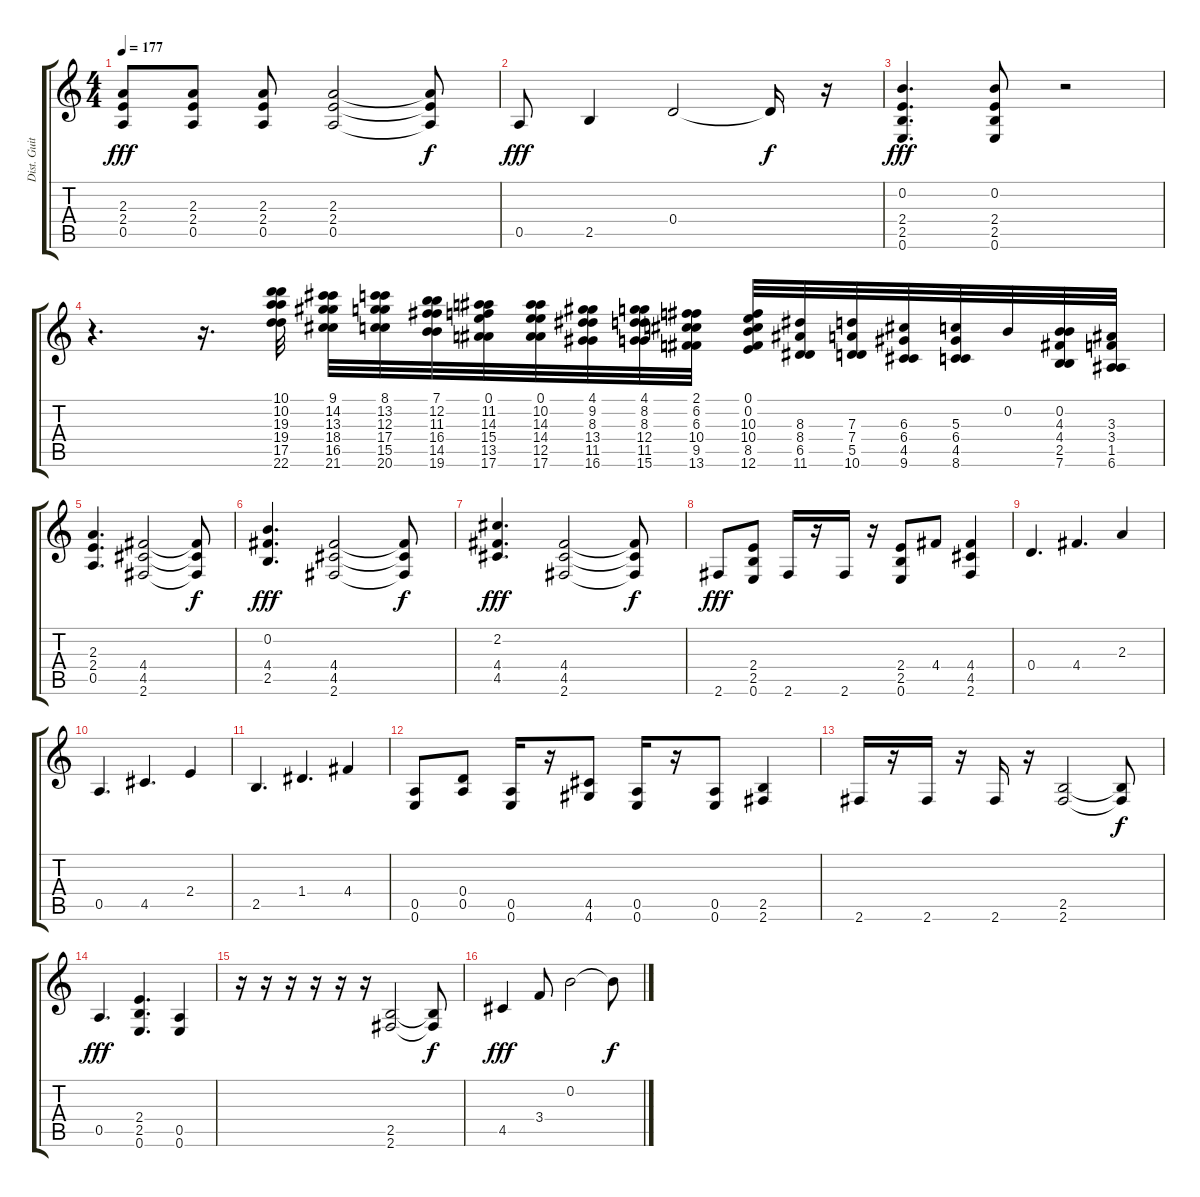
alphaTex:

\track ("Dist. Guitar 1" "Dist. Guit") {instrument distortionguitar}
\staff {score tabs}
\tuning (E4 B3 G3 D3 A2 E2) {hide}
\ts (4 4)
\tempo 177
\clef g2
\ks c
(2.3 2.4 0.5).8{dy fff} (2.3 2.4 0.5).8 (2.3 2.4 0.5).8 (2.3 2.4 0.5).2 (2.3{t} 2.4{t} 0.5{t}).8{dy f} |
0.5.8{dy fff} 2.5.4 0.4.2 0.4{t}.16{dy f} r.16 |
(0.2 2.4 2.5 0.6).4{d dy fff} (0.2 2.4 2.5 0.6).8 r.2 |
r.4{d} r.16{d} (10.1 10.2 19.3 19.4 17.5 22.6).32 (9.1 14.2 13.3 18.4 16.5 21.6).32 (8.1 13.2 12.3 17.4 15.5 20.6).32 (7.1 12.2 11.3 16.4 14.5 19.6).32 (0.1 11.2 14.3 15.4 13.5 17.6).32 (0.1 10.2 14.3 14.4 12.5 17.6).32 (4.1 9.2 8.3 13.4 11.5 16.6).32 (4.1 8.2 8.3 12.4 11.5 15.6).32 (2.1 6.2 6.3 10.4 9.5 13.6).32 (0.1 0.2 10.3 10.4 8.5 12.6).32 (8.3 8.4 6.5 11.6).32 (7.3 7.4 5.5 10.6).32 (6.3 6.4 4.5 9.6).32 (5.3 6.4 4.5 8.6).32 0.2.32 (0.2 4.3 4.4 2.5 7.6).32 (3.3 3.4 1.5 6.6).32 |
(2.3 2.4 0.5).4{d} (4.4 4.5 2.6).2 (4.4{t} 4.5{t} 2.6{t}).8{dy f} |
(0.2 4.4 2.5).4{d dy fff} (4.4 4.5 2.6).2 (4.4{t} 4.5{t} 2.6{t}).8{dy f} |
(2.2 4.4 4.5).4{d dy fff} (4.4 4.5 2.6).2 (4.4{t} 4.5{t} 2.6{t}).8{dy f} |
2.6.8{dy fff} (2.4 2.5 0.6).8 2.6.16 r.16 2.6.16 r.16 (2.4 2.5 0.6).8 4.4.8 (4.4 4.5 2.6).4 |
0.4.4{d} 4.4.4{d} 2.3.4 |
0.5.4{d} 4.5.4{d} 2.4.4 |
2.5.4{d} 1.4.4{d} 4.4.4 |
(0.5 0.6).8 (0.4 0.5).8 (0.5 0.6).16 r.16 (4.5 4.6).8 (0.5 0.6).16 r.16 (0.5 0.6).8 (2.5 2.6).4 |
2.6.16 r.16 2.6.16 r.16 2.6.16 r.16 (2.5 2.6).2 (2.5{t} 2.6{t}).8{dy f} |
0.5.4{d dy fff} (2.4 2.5 0.6).4{d} (0.5 0.6).4 |
r.16 r.16 r.16 r.16 r.16 r.16 (2.5 2.6).2 (2.5{t} 2.6{t}).8{dy f} |
4.5.4{dy fff} 3.4.8 0.2.2 0.2{t}.8{dy f}
